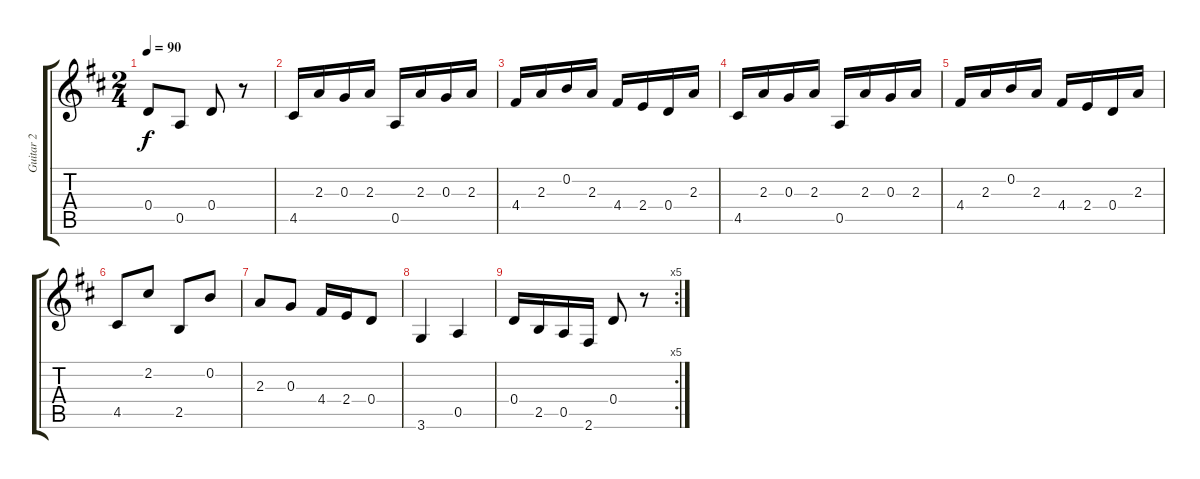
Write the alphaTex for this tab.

\track ("Guitar 2" "Guitar 2") {instrument acousticguitarnylon}
\staff {score tabs}
\tuning (E4 B3 G3 D3 A2 E2) {hide}
\ts (2 4)
\tempo 90
\clef g2
\ks d
0.4.8{dy f} 0.5.8 0.4.8 r.8 |
4.5.16 2.3.16 0.3.16 2.3.16 0.5.16 2.3.16 0.3.16 2.3.16 |
4.4.16 2.3.16 0.2.16 2.3.16 4.4.16 2.4.16 0.4.16 2.3.16 |
4.5.16 2.3.16 0.3.16 2.3.16 0.5.16 2.3.16 0.3.16 2.3.16 |
4.4.16 2.3.16 0.2.16 2.3.16 4.4.16 2.4.16 0.4.16 2.3.16 |
4.5.8 2.2.8 2.5.8 0.2.8 |
2.3.8 0.3.8 4.4.16 2.4.16 0.4.8 |
3.6.4 0.5.4 |
\rc 5
0.4.16 2.5.16 0.5.16 2.6.16 0.4.8 r.8
